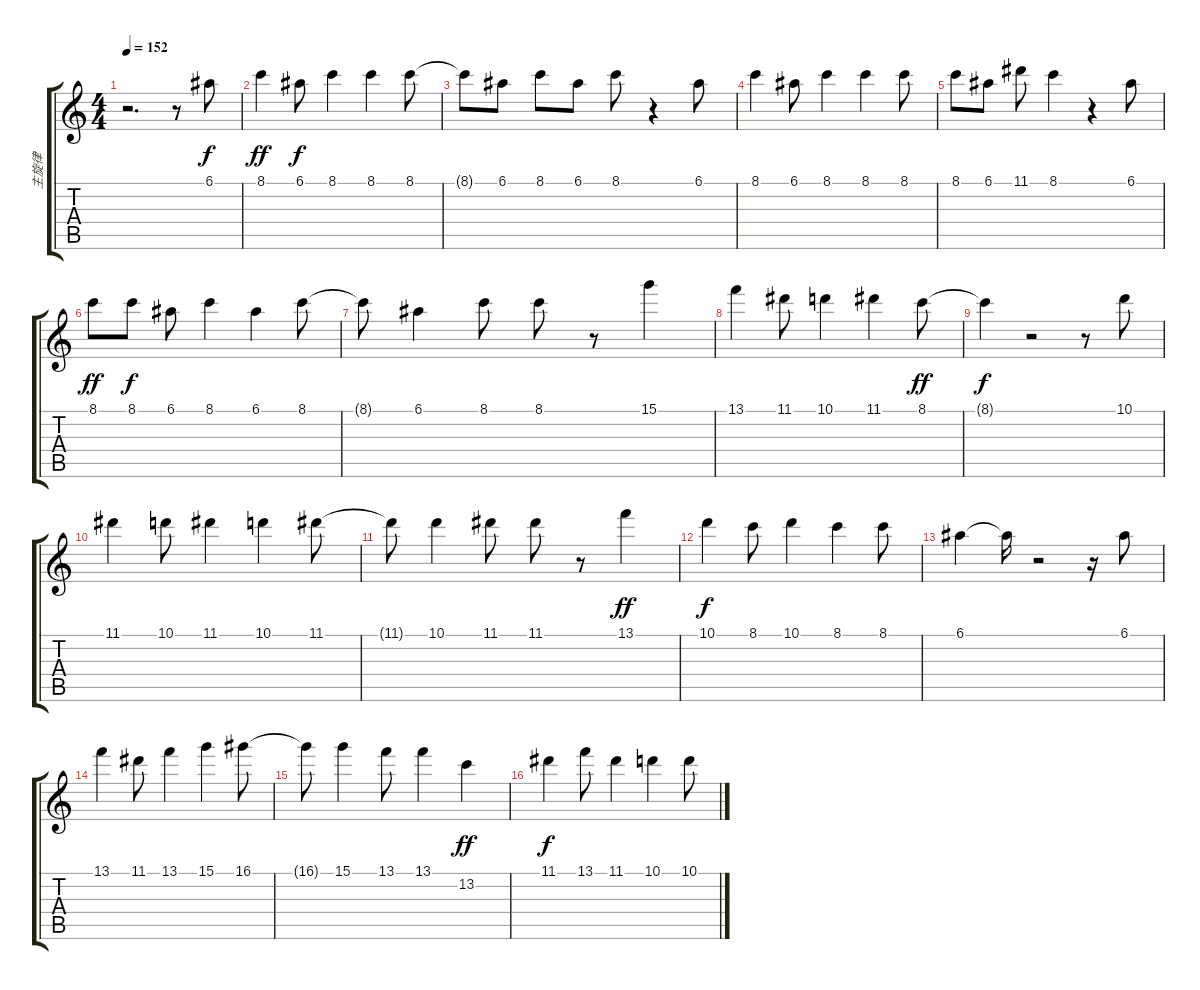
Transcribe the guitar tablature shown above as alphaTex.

\track ("主旋律" "主旋律") {instrument synthbass2}
\staff {score tabs}
\tuning (E4 B3 G3 D3 A2 E2) {hide}
\ts (4 4)
\tempo 152
\clef g2
\ks c
r.2{d dy f} r.8 6.1.8 |
8.1.4{dy ff} 6.1.8{dy f} 8.1.4 8.1.4 8.1.8 |
8.1{t}.8 6.1.8 8.1.8 6.1.8 8.1.8 r.4 6.1.8 |
8.1.4 6.1.8 8.1.4 8.1.4 8.1.8 |
8.1.8 6.1.8 11.1.8 8.1.4 r.4 6.1.8 |
8.1.8{dy ff} 8.1.8{dy f} 6.1.8 8.1.4 6.1.4 8.1.8 |
8.1{t}.8 6.1.4 8.1.8 8.1.8 r.8 15.1.4 |
13.1.4 11.1.8 10.1.4 11.1.4 8.1.8{dy ff} |
8.1{t}.4{dy f} r.2 r.8 10.1.8 |
11.1.4 10.1.8 11.1.4 10.1.4 11.1.8 |
11.1{t}.8 10.1.4 11.1.8 11.1.8 r.8 13.1.4{dy ff} |
10.1.4{dy f} 8.1.8 10.1.4 8.1.4 8.1.8 |
6.1.4 6.1{t}.16 r.2 r.16 6.1.8 |
13.1.4 11.1.8 13.1.4 15.1.4 16.1.8 |
16.1{t}.8 15.1.4 13.1.8 13.1.4 13.2.4{dy ff} |
11.1.4{dy f} 13.1.8 11.1.4 10.1.4 10.1.8
